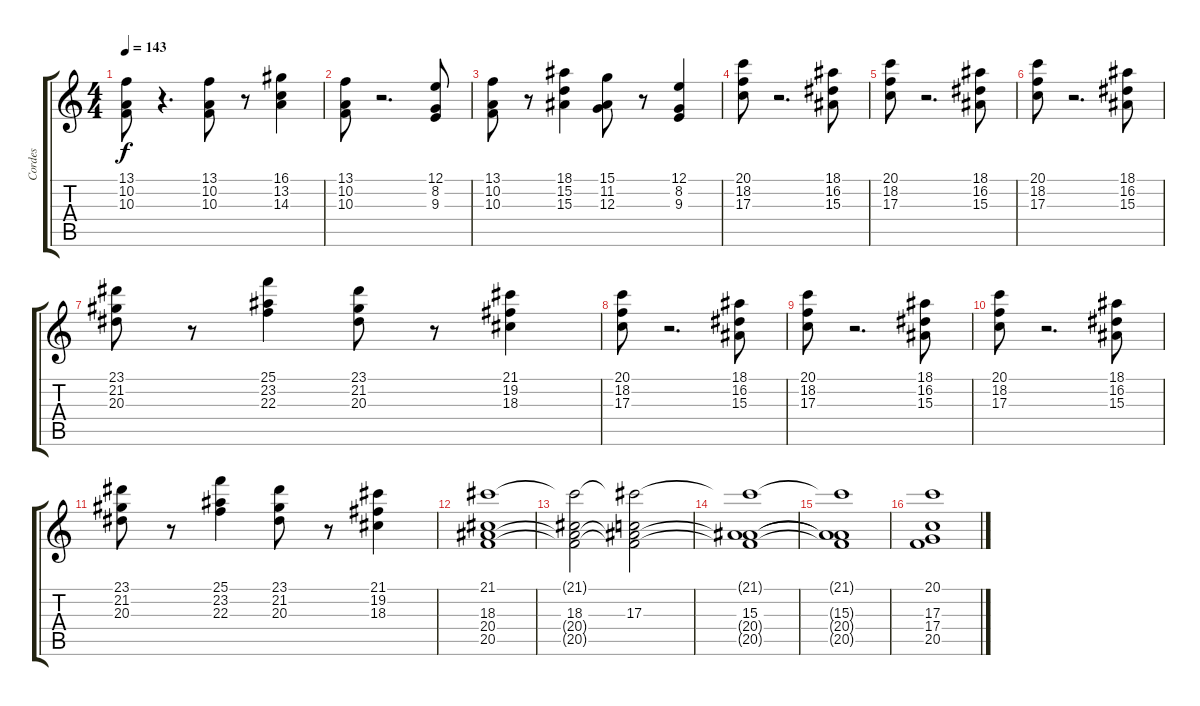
\track ("Cordes" "Cordes") {instrument stringensemble1}
\staff {score tabs}
\tuning (E4 B3 G3 D3 A2 E2) {hide}
\ts (4 4)
\tempo 143
\clef g2
\ks c
(13.1 10.2 10.3).8{dy f} r.4{d} (13.1 10.2 10.3).8 r.8 (16.1 13.2 14.3).4 |
(13.1 10.2 10.3).8 r.2{d} (12.1 8.2 9.3).8 |
(13.1 10.2 10.3).8 r.8 (18.1 15.2 15.3).4 (15.1 11.2 12.3).8 r.8 (12.1 8.2 9.3).4 |
(20.1 18.2 17.3).8 r.2{d} (18.1 16.2 15.3).8 |
(20.1 18.2 17.3).8 r.2{d} (18.1 16.2 15.3).8 |
(20.1 18.2 17.3).8 r.2{d} (18.1 16.2 15.3).8 |
(23.1 21.2 20.3).8 r.8 (25.1 23.2 22.3).4 (23.1 21.2 20.3).8 r.8 (21.1 19.2 18.3).4 |
(20.1 18.2 17.3).8 r.2{d} (18.1 16.2 15.3).8 |
(20.1 18.2 17.3).8 r.2{d} (18.1 16.2 15.3).8 |
(20.1 18.2 17.3).8 r.2{d} (18.1 16.2 15.3).8 |
(23.1 21.2 20.3).8 r.8 (25.1 23.2 22.3).4 (23.1 21.2 20.3).8 r.8 (21.1 19.2 18.3).4 |
(21.1 18.3 20.4 20.5).1 |
(21.1{t} 18.3 20.4{t} 20.5{t}).2 (21.1{t} 17.3 20.4{t} 20.5{t}).2 |
(21.1{t} 15.3 20.4{t} 20.5{t}).1 |
(21.1{t} 15.3{t} 20.4{t} 20.5{t}).1 |
(20.1 17.3 17.4 20.5).1
